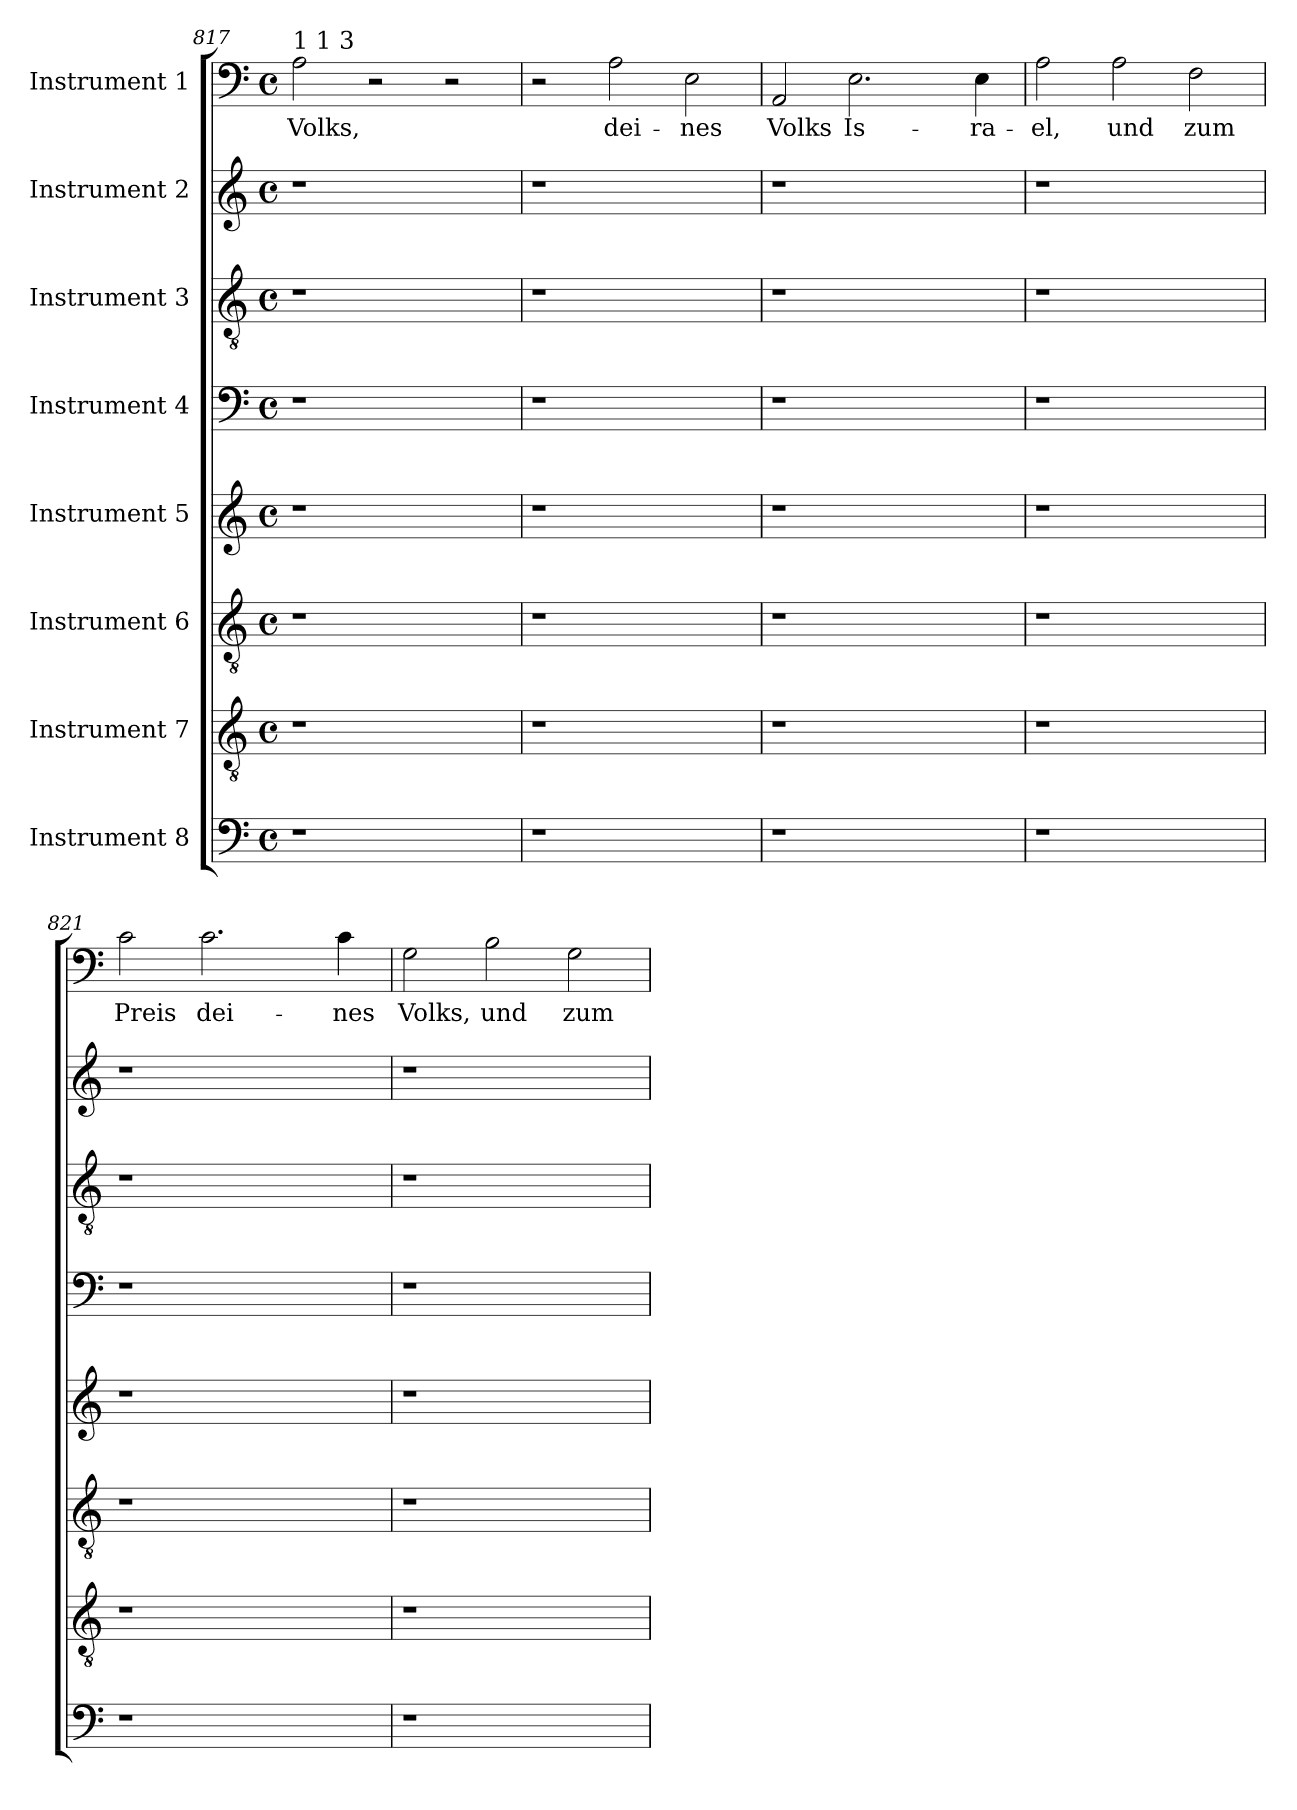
**kern	**kern	**kern	**kern	**kern	**kern	**kern	**kern	**text
*part8	*part7	*part6	*part5	*part4	*part3	*part2	*part1	*part1
*staff8	*staff7	*staff6	*staff5	*staff4	*staff3	*staff2	*staff1	*staff1
*I"Instrument 8	*I"Instrument 7	*I"Instrument 6	*I"Instrument 5	*I"Instrument 4	*I"Instrument 3	*I"Instrument 2	*I"Instrument 1	*
!!LO:LB:g=z
*clefF4	*clefGv2	*clefGv2	*clefG2	*clefF4	*clefGv2	*clefG2	*clefF4	*
*M4/4	*M4/4	*M4/4	*M4/4	*M4/4	*M4/4	*M4/4	*M4/4	*
*met(c)	*met(c)	*met(c)	*met(c)	*met(c)	*met(c)	*met(c)	*met(c)	*
=817	=817	=817	=817	=817	=817	=817	=817	=817
!	!	!	!	!	!	!	!LO:TX:a:t=1 1 3	!
!	!	!	!	!	!	!	!	!LO:LY:b:cj
1r	1r	1r	1r	1r	1r	1r	2A\	Volks,
.	.	.	.	.	.	.	2r	.
2ryy	2ryy	2ryy	2ryy	2ryy	2ryy	2ryy	2r	.
=818	=818	=818	=818	=818	=818	=818	=818	=818
1r	1r	1r	1r	1r	1r	1r	2r	.
!	!	!	!	!	!	!	!	!LO:LY:b:cj
.	.	.	.	.	.	.	2A\	dei-
!	!	!	!	!	!	!	!	!LO:LY:b:cj
2ryy	2ryy	2ryy	2ryy	2ryy	2ryy	2ryy	2E\	-nes
=819	=819	=819	=819	=819	=819	=819	=819	=819
!	!	!	!	!	!	!	!	!LO:LY:b:cj
1r	1r	1r	1r	1r	1r	1r	2AA/	Volks
!	!	!	!	!	!	!	!	!LO:LY:b:cj
.	.	.	.	.	.	.	2.E\	Is-
2ryy	2ryy	2ryy	2ryy	2ryy	2ryy	2ryy	.	.
!	!	!	!	!	!	!	!	!LO:LY:b:cj
.	.	.	.	.	.	.	4E\	-ra-
=820	=820	=820	=820	=820	=820	=820	=820	=820
!	!	!	!	!	!	!	!	!LO:LY:b:cj
1r	1r	1r	1r	1r	1r	1r	2A\	-el,
!	!	!	!	!	!	!	!	!LO:LY:b:cj
.	.	.	.	.	.	.	2A\	und
!	!	!	!	!	!	!	!	!LO:LY:b:cj
2ryy	2ryy	2ryy	2ryy	2ryy	2ryy	2ryy	2F\	zum
=821	=821	=821	=821	=821	=821	=821	=821	=821
!	!	!	!	!	!	!	!	!LO:LY:b:cj
1r	1r	1r	1r	1r	1r	1r	2c\	Preis
!	!	!	!	!	!	!	!	!LO:LY:b:cj
.	.	.	.	.	.	.	2.c\	dei-
2ryy	2ryy	2ryy	2ryy	2ryy	2ryy	2ryy	.	.
!	!	!	!	!	!	!	!	!LO:LY:b:cj
.	.	.	.	.	.	.	4c\	-nes
=822	=822	=822	=822	=822	=822	=822	=822	=822
!	!	!	!	!	!	!	!	!LO:LY:b:cj
1r	1r	1r	1r	1r	1r	1r	2G\	Volks,
!	!	!	!	!	!	!	!	!LO:LY:b:cj
.	.	.	.	.	.	.	2B\	und
!	!	!	!	!	!	!	!	!LO:LY:b:cj
2ryy	2ryy	2ryy	2ryy	2ryy	2ryy	2ryy	2G\	zum
=	=	=	=	=	=	=	=	=
*-	*-	*-	*-	*-	*-	*-	*-	*-
